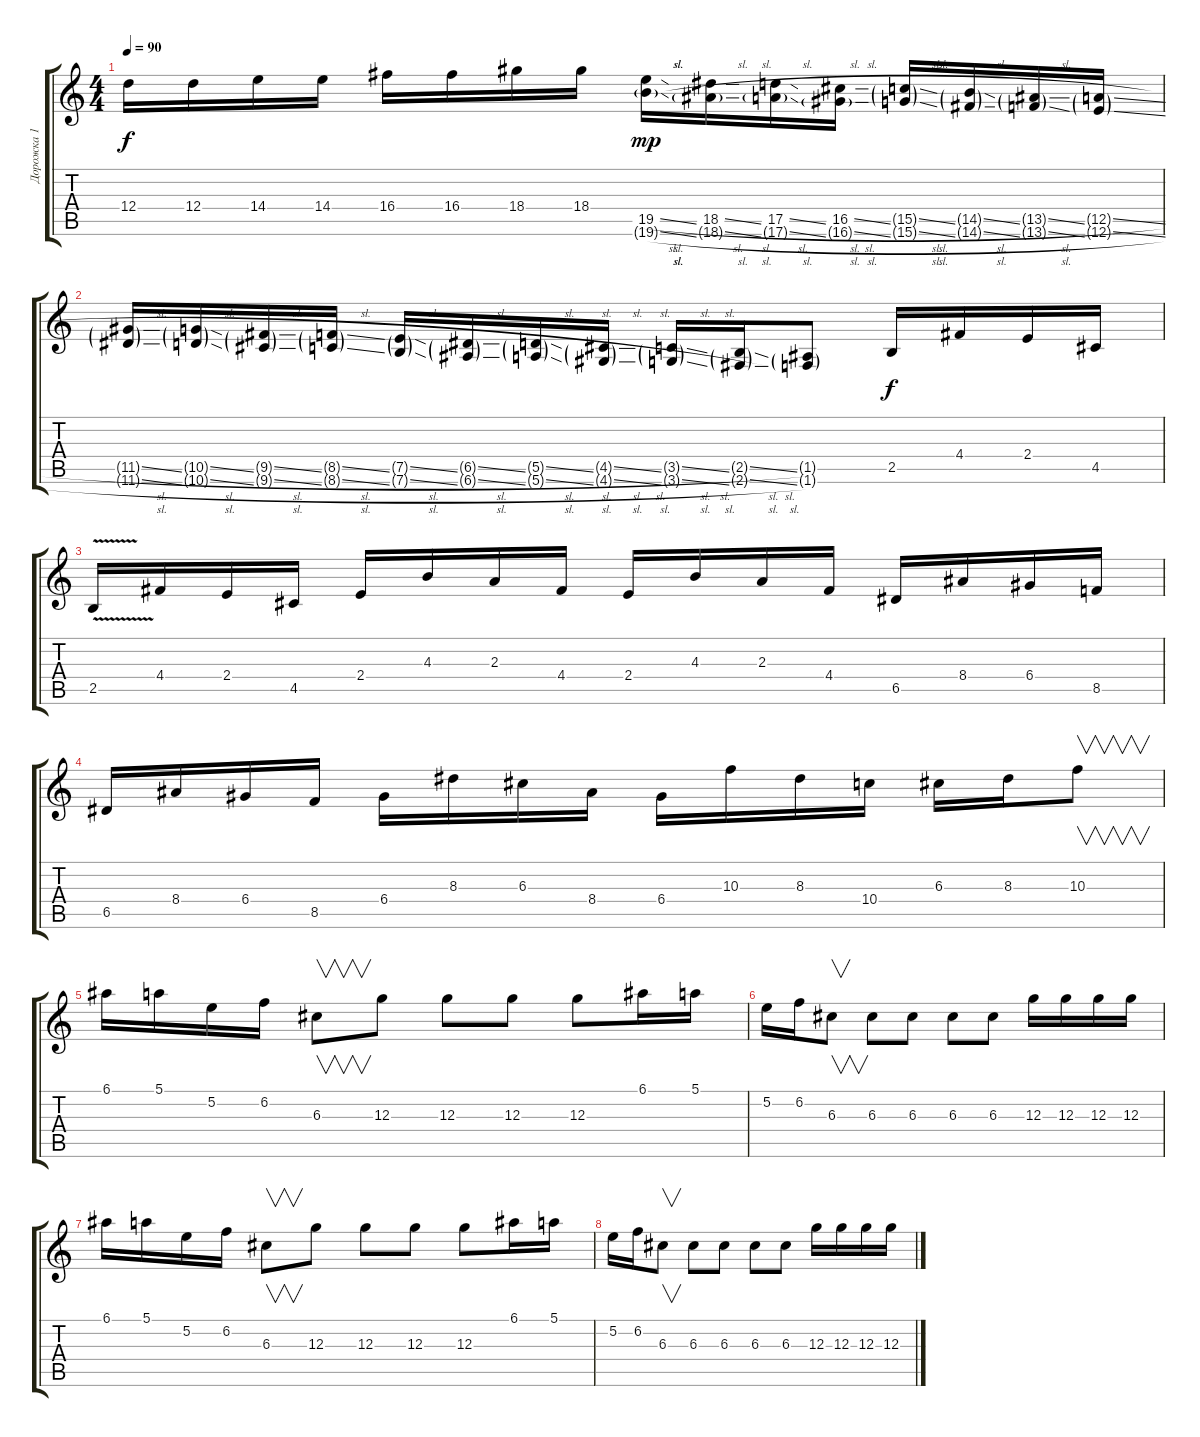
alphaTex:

\track ("Дорожка 1" "Дорожка 1") {instrument distortionguitar}
\staff {score tabs}
\tuning (E4 B3 G3 D3 A2 E2) {hide}
\ts (4 4)
\tempo 90
\clef g2
\ks c
12.4.16{dy f} 12.4.16 14.4.16 14.4.16 16.4.16 16.4.16 18.4.16 18.4.16 (19.5{sl} 19.6{sl g}).16{dy mp} (18.5{sl} 18.6{sl g}).16 (17.5{sl} 17.6{sl g}).16 (16.5{sl} 16.6{sl g}).16 (15.5{sl g} 15.6{sl g}).16 (14.5{sl g} 14.6{sl g}).16 (13.5{sl g} 13.6{sl g}).16 (12.5{sl g} 12.6{sl g}).16 |
(11.5{sl g} 11.6{sl g}).16 (10.5{sl g} 10.6{sl g}).16 (9.5{sl g} 9.6{sl g}).16 (8.5{sl g} 8.6{sl g}).16 (7.5{sl g} 7.6{sl g}).16 (6.5{sl g} 6.6{sl g}).16 (5.5{sl g} 5.6{sl g}).16 (4.5{sl g} 4.6{sl g}).16 (3.5{sl g} 3.6{sl g}).16 (2.5{sl g} 2.6{sl g}).16 (1.5{g} 1.6{g}).8 2.5.16{dy f} 4.4.16 2.4.16 4.5.16 |
2.5{v}.16 4.4.16 2.4.16 4.5.16 2.4.16 4.3.16 2.3.16 4.4.16 2.4.16 4.3.16 2.3.16 4.4.16 6.5.16 8.4.16 6.4.16 8.5.16 |
6.5.16 8.4.16 6.4.16 8.5.16 6.4.16 8.3.16 6.3.16 8.4.16 6.4.16 10.3.16 8.3.16 10.4.16 6.3.16 8.3.16 10.3.8{v} |
6.1.16 5.1.16 5.2.16 6.2.16 6.3.8{v} 12.3.8 12.3.8 12.3.8 12.3.8 6.1.16 5.1.16 |
5.2.16 6.2.16 6.3.8{v} 6.3.8 6.3.8 6.3.8 6.3.8 12.3.16 12.3.16 12.3.16 12.3.16 |
6.1.16 5.1.16 5.2.16 6.2.16 6.3.8{v} 12.3.8 12.3.8 12.3.8 12.3.8 6.1.16 5.1.16 |
5.2.16 6.2.16 6.3.8{v} 6.3.8 6.3.8 6.3.8 6.3.8 12.3.16 12.3.16 12.3.16 12.3.16
